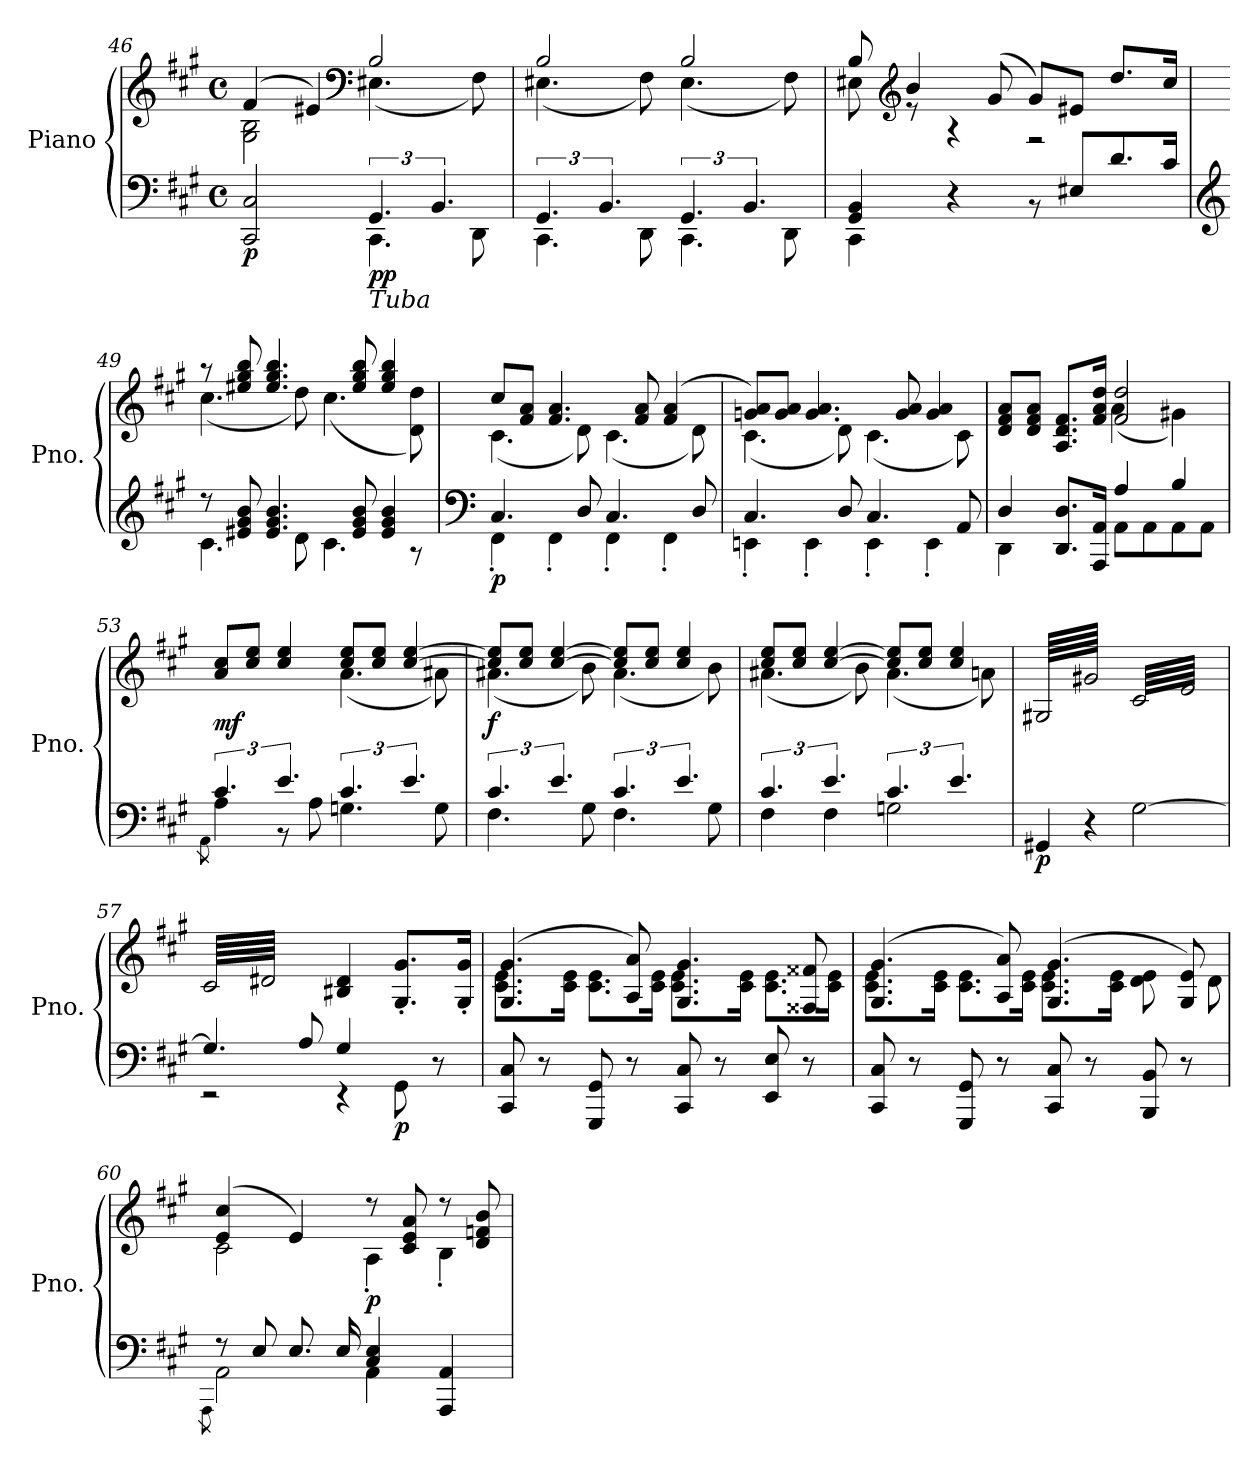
**kern	**kern	**dynam
*part1	*part1	*part1
*staff2	*staff1	*staff1/2
*I"Piano	*	*
*I'Pno.	*	*
*clefF4	*clefG2	*
*k[f#c#g#]	*k[f#c#g#]	*
*M4/4	*M4/4	*
*met(c)	*met(c)	*
=46	=46	=46
*^	*^	*
!	!	!	!	!LO:DY:b=2
2CC#/ 2C#/	2ryy	(>4f#/	2G#\ 2B\	p
.	.	4e#X/)	.	.
*	*	*clefF4	*	*
!LO:TX:b:i:t=Tuba	!	!	!	!
!	!	!	!	!LO:DY:b=2
6.GG#/	4.CC#\	2B/	(<4.E#X\	pp
6.BB/	.	.	.	.
.	8DD\	.	8F#\)	.
=47	=47	=47	=47	=47
6.GG#/	4.CC#\	2B/	(<4.E#X\	.
6.BB/	.	.	.	.
.	8DD\	.	8F#\)	.
6.GG#/	4.CC#\	2B/	(<4.E#\	.
6.BB/	.	.	.	.
.	8DD\	.	8F#\)	.
!!LO:LB:g=z	!!
=48	=48	=48	=48	=48
4GG#/ 4BB/	4CC#\	8B/	8E#X\	.
*	*	*clefG2	*	*
.	.	4b/	8r	.
4r	4ryy	.	4r	.
.	.	(>8g#/	.	.
8rBB	2ryy	8g#/L)	2r	.
8E#X/L	.	8e#X/J	.	.
8.d/	.	8.dd/L	.	.
16c#/Jk	.	16cc#/Jk	.	.
=49	=49	=49	=49	=49
*clefG2	*	*	*	*
8r	4.c#\	8r	(<4.cc#\	.
8e#X/ 8g#/ 8b/	.	8ee#X/ 8gg#/ 8bb/	.	.
4.e#/ 4.g#/ 4.b/	.	4.ee#/ 4.gg#/ 4.bb/	.	.
.	8d\	.	8dd\)	.
.	4.c#\	.	(<4.cc#\	.
8e#/ 8g#/ 8b/	.	8ee#/ 8gg#/ 8bb/	.	.
4e#/ 4g#/ 4b/	.	4ee#/ 4gg#/ 4bb/	.	.
.	8r	.	8d\ 8dd\)	.
=50	=50	=50	=50	=50
*clefF4	*	*	*	*
!	!	!	!	!LO:DY:b=2
4.C#/	4FF#'\	8cc#/L	(<4.c#\	p
*	*	*MM72	*	*
.	.	8f#/ 8a/J	.	.
.	4FF#'\	4.f#/ 4.a/	.	.
8D/	.	.	8d\)	.
4.C#/	4FF#'\	.	(<4.c#\	.
.	.	8f#/ 8a/	.	.
.	4FF#'\	(>4f#/ 4a/	.	.
8D/	.	.	8d\)	.
=51	=51	=51	=51	=51
4.C#/	4EEn'\	8gn/ 8a/L)	(<4.c#\	.
.	.	8g/ 8a/J	.	.
.	4EE'\	4.g/ 4.a/	.	.
8D/	.	.	8d\)	.
4.C#/	4EE'\	.	(<4.c#\	.
.	.	8g/ 8a/	.	.
.	4EE'\	4g/ 4a/	.	.
8AA/	.	.	8c#\)	.
!!LO:PB:g=z	!!
=52	=52	=52	=52	=52
4D/	4DD\	8d/ 8f#/ 8a/L	2rcccyy	.
.	.	8d/ 8f#/ 8a/J	.	.
8.DD/ 8.D/L	4ryy	8.A/ 8.d/ 8.f#/L	.	.
16AAA/ 16AA/Jk	.	16f#/ 16a/ 16dd/Jk	.	.
4A/	8AA\L	2f#/ 2dd/	(<4a\	.
.	8AA\	.	.	.
4B/	8AA\	.	4g#X\)	.
.	8AA\J	.	.	.
=53	=53	=53	=53	=53
.	8qAA\	.	.	.
!	!	!	!	!LO:DY:a=2
6.c#/	4A\	8a/ 8cc#/L	2ryy	mf
.	.	8cc#/ 8ee/J	.	.
6.e/	8r	4cc#/ 4ee/	.	.
.	8A\	.	.	.
6.c#/	4.Gn\	8cc#/ 8ee/L	(<4.a\	.
.	.	8cc#/ 8ee/J	.	.
6.e/	.	[4cc#/ [4ee/	.	.
.	8G\	.	8a#X\)	.
=54	=54	=54	=54	=54
!	!	!	!	!LO:DY:a=2
6.c#/	4.F#\	8cc#/] 8ee/]L	(<4.a#X\	f
.	.	8cc#/ 8ee/J	.	.
6.e/	.	[4cc#/ [4ee/	.	.
.	8G#\	.	8b\)	.
6.c#/	4.F#\	8cc#/] 8ee/]L	(<4.a#\	.
.	.	8cc#/ 8ee/J	.	.
6.e/	.	4cc#/ 4ee/	.	.
.	8G#\	.	8b\)	.
=55	=55	=55	=55	=55
6.c#/	4F#\	8cc#/ 8ee/L	(<4.a#X\	.
.	.	8cc#/ 8ee/J	.	.
6.e/	4F#\	[4cc#/ [4ee/	.	.
.	.	.	8b\)	.
6.c#/	2Gn\	8cc#/] 8ee/]L	(<4.a#\	.
.	.	8cc#/ 8ee/J	.	.
6.e/	.	4cc#/ 4ee/	.	.
.	.	.	8an\)	.
*v	*v	*	*	*
=56	=56	=56	=56
!	!	!	!LO:DY:b=2
*	*v	*v	*
*	*tremolo	*
4GG#X/	64G#X/LLLL	p
.	64g#X/	.
.	64G#X/	.
.	64g#X/	.
.	64G#X/	.
.	64g#X/	.
.	64G#X/	.
.	64g#X/	.
.	64G#X/	.
.	64g#X/	.
.	64G#X/	.
.	64g#X/	.
.	64G#X/	.
.	64g#X/	.
.	64G#X/	.
.	64g#X/	.
4r	64G#X/	.
.	64g#X/	.
.	64G#X/	.
.	64g#X/	.
.	64G#X/	.
.	64g#X/	.
.	64G#X/	.
.	64g#X/	.
.	64G#X/	.
.	64g#X/	.
.	64G#X/	.
.	64g#X/	.
.	64G#X/	.
.	64g#X/	.
.	64G#X/	.
.	64g#X/JJJJ	.
[2G#\	64c#/LLLL	.
.	64e/	.
.	64c#/	.
.	64e/	.
.	64c#/	.
.	64e/	.
.	64c#/	.
.	64e/	.
.	64c#/	.
.	64e/	.
.	64c#/	.
.	64e/	.
.	64c#/	.
.	64e/	.
.	64c#/	.
.	64e/	.
.	64c#/	.
.	64e/	.
.	64c#/	.
.	64e/	.
.	64c#/	.
.	64e/	.
.	64c#/	.
.	64e/	.
.	64c#/	.
.	64e/	.
.	64c#/	.
.	64e/	.
.	64c#/	.
.	64e/	.
.	64c#/	.
.	64e/JJJJ	.
!!LO:LB:g=z
=57	=57	=57
*^	*	*
4.G#/]	2r	64c#/LLLL	.
.	.	64d#X/	.
.	.	64c#/	.
.	.	64d#X/	.
.	.	64c#/	.
.	.	64d#X/	.
.	.	64c#/	.
.	.	64d#X/	.
.	.	64c#/	.
.	.	64d#X/	.
.	.	64c#/	.
.	.	64d#X/	.
.	.	64c#/	.
.	.	64d#X/	.
.	.	64c#/	.
.	.	64d#X/	.
.	.	64c#/	.
.	.	64d#X/	.
.	.	64c#/	.
.	.	64d#X/	.
.	.	64c#/	.
.	.	64d#X/	.
.	.	64c#/	.
.	.	64d#X/	.
8A/	.	64c#/	.
.	.	64d#X/	.
.	.	64c#/	.
.	.	64d#X/	.
.	.	64c#/	.
.	.	64d#X/	.
.	.	64c#/	.
.	.	64d#X/JJJJ	.
*	*	*Xtremolo	*
4G#/	4r	4B#X/ 4d#/	.
.	.	.	.
.	.	.	.
.	.	.	.
.	.	.	.
.	.	.	.
.	.	.	.
.	.	.	.
.	.	.	.
.	.	.	.
.	.	.	.
.	.	.	.
.	.	.	.
.	.	.	.
.	.	.	.
.	.	.	.
!	!	!	!LO:DY:b=2
4ryy	8GG#\	8.G#/' 8.g#/'L	p
.	8r	.	.
.	.	16G#/' 16g#/'Jk	.
*v	*v	*	*
=58	=58	=58
*	*^	*
8CC#/ 8C#/	(>4.G#/ 4.g#/	8.c#\ 8.e\L	.
8r	.	.	.
.	.	16c#\ 16e\Jk	.
8GGG#/ 8GG#/	.	8.c#\ 8.e\L	.
8r	8A/ 8a/)	.	.
.	.	16c#\ 16e\Jk	.
8CC#/ 8C#/	4.G#/ 4.g#/	8.c#\ 8.e\L	.
8r	.	.	.
.	.	16c#\ 16e\Jk	.
8EE/ 8E/	.	8.c#\ 8.e\L	.
8r	8F##X/ 8f##X/	.	.
.	.	16c#\ 16e\Jk	.
=59	=59	=59	=59
8CC#/ 8C#/	(>4.G#/ 4.g#/	8.c#\ 8.e\L	.
8r	.	.	.
.	.	16c#\ 16e\Jk	.
8GGG#/ 8GG#/	.	8.c#\ 8.e\L	.
8r	8A/ 8a/)	.	.
.	.	16c#\ 16e\Jk	.
8CC#/ 8C#/	(>4.G#/ 4.g#/	8.c#\ 8.e\L	.
8r	.	.	.
.	.	16c#\ 16e\Jk	.
8BBB/ 8BB/	.	8d\ 8e\	.
8r	8G#/ 8e/)	8d\	.
=60	=60	=60	=60
*^	*	*	*
.	8qAAA\	.	.	.
8r	2AA\	(>4e/ 4cc#/	2c#\	.
8E/	.	.	.	.
8.E/	.	4e/)	.	.
16E/	.	.	.	.
!	!	!	!	!LO:DY:a=2
4C#/ 4E/	4AA\	8r	4A'\	p
.	.	8c#/ 8e/ 8a/	.	.
4AAA/ 4AA/	4ryy	8r	4B'\	.
.	.	8d/ 8fn/ 8b/	.	.
*v	*v	*	*	*
*	*v	*v	*
=	=	=
*-	*-	*-
